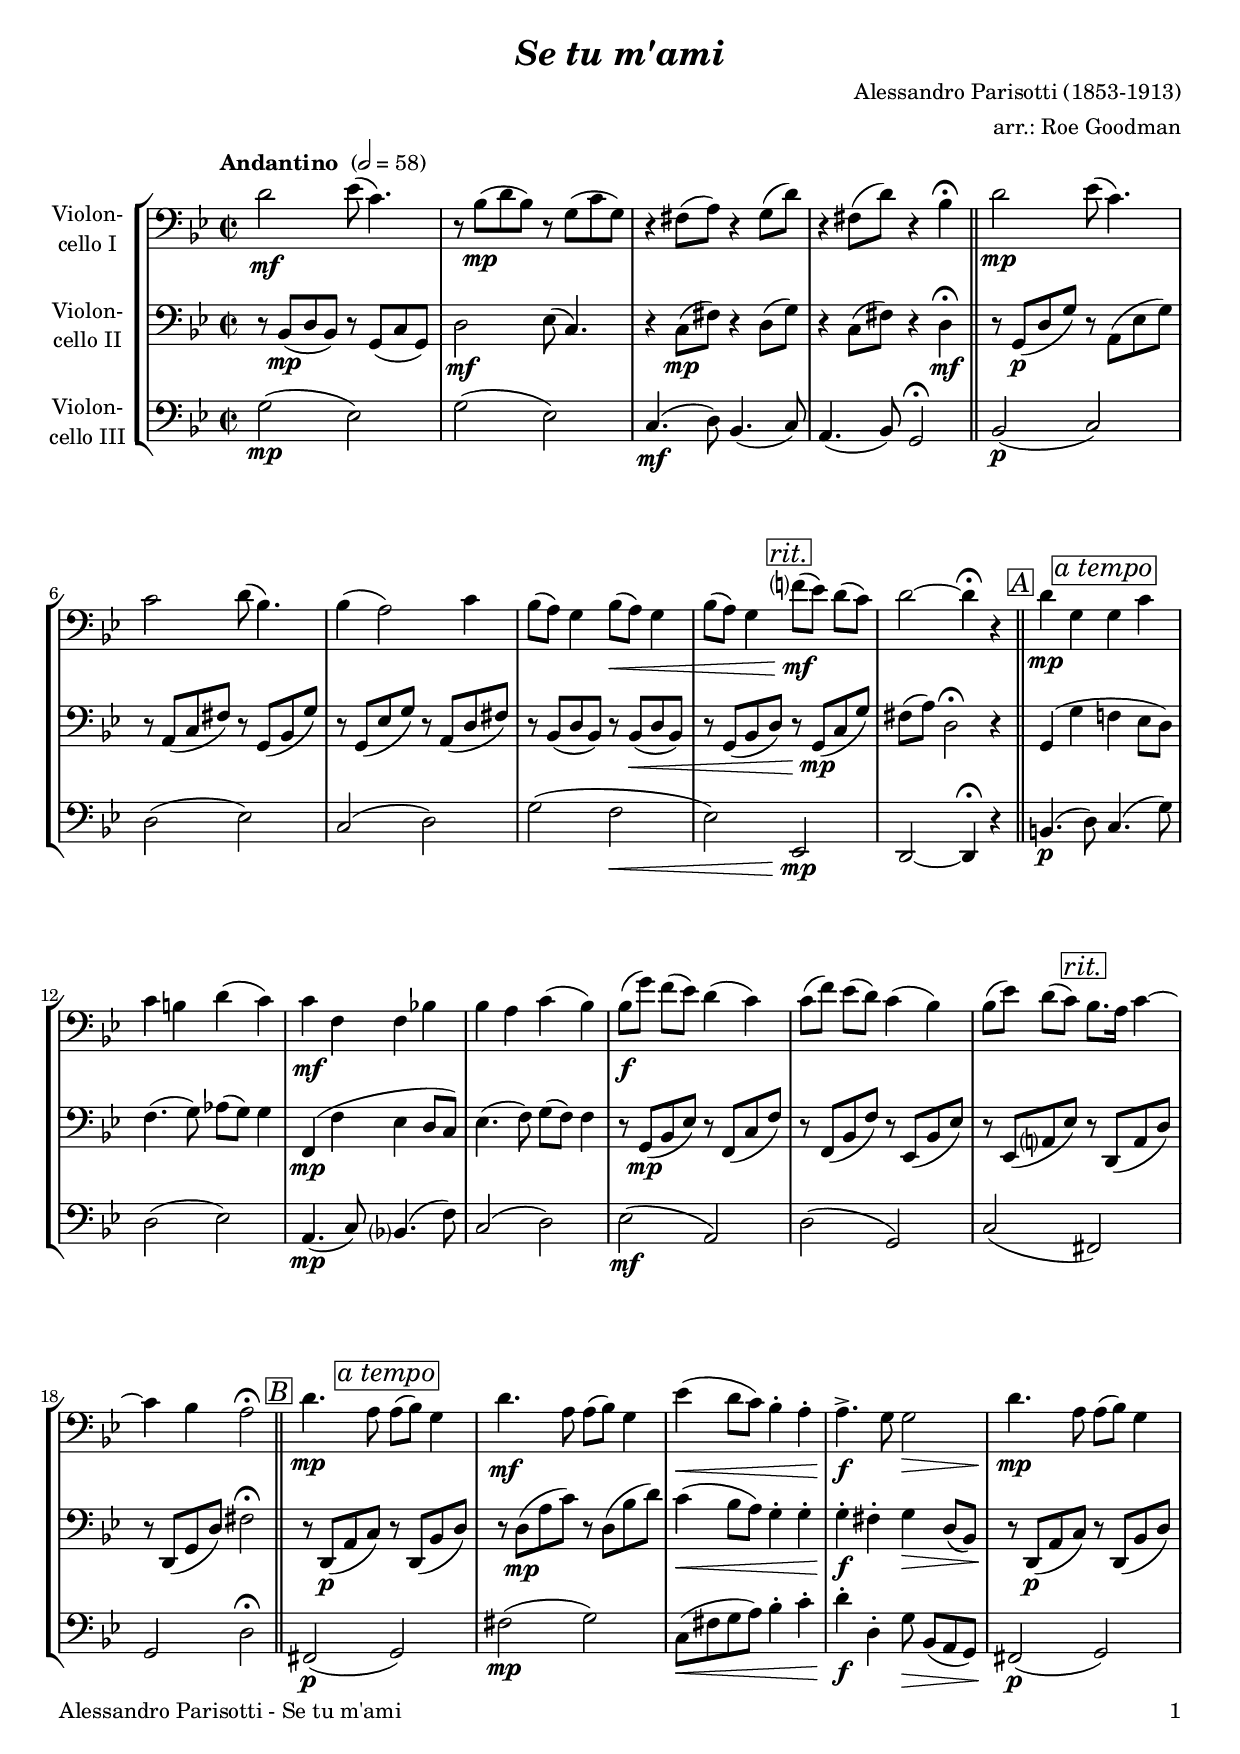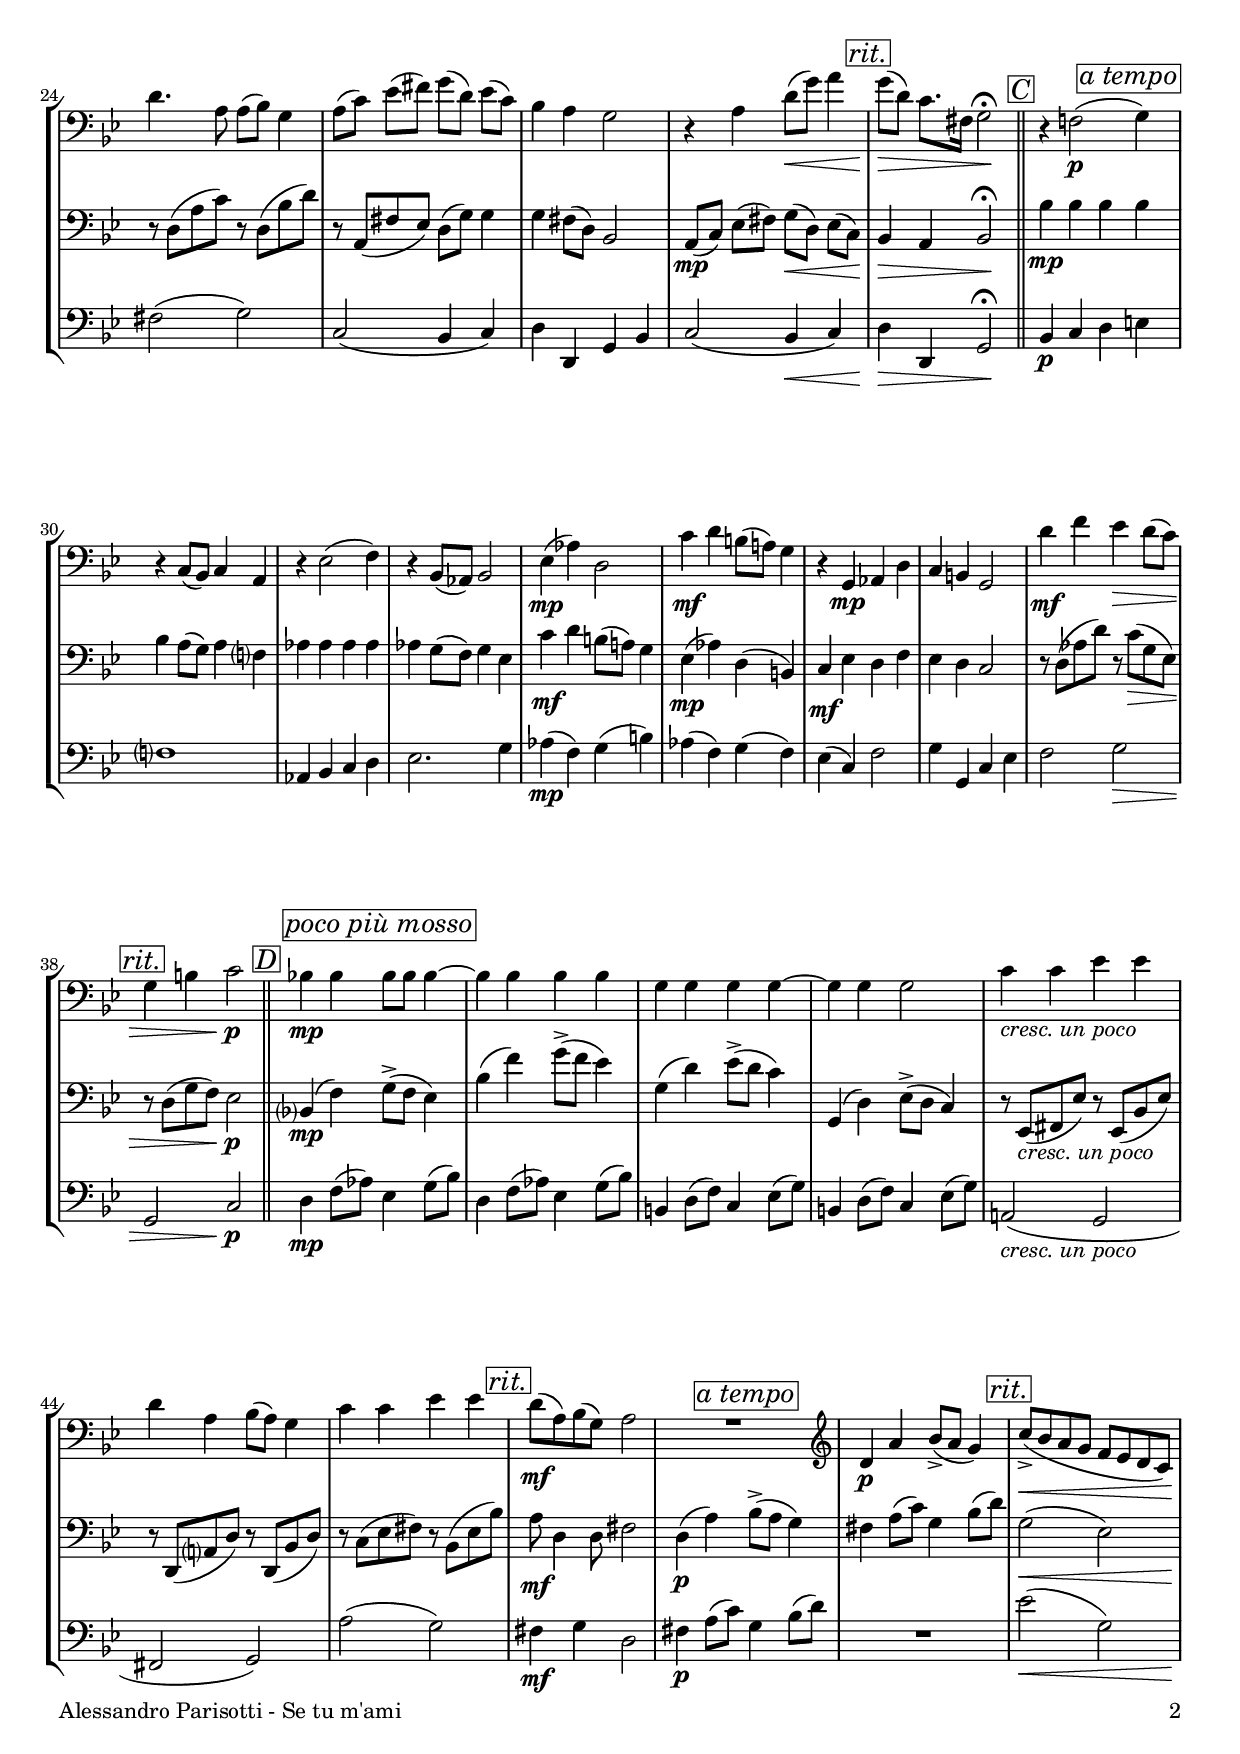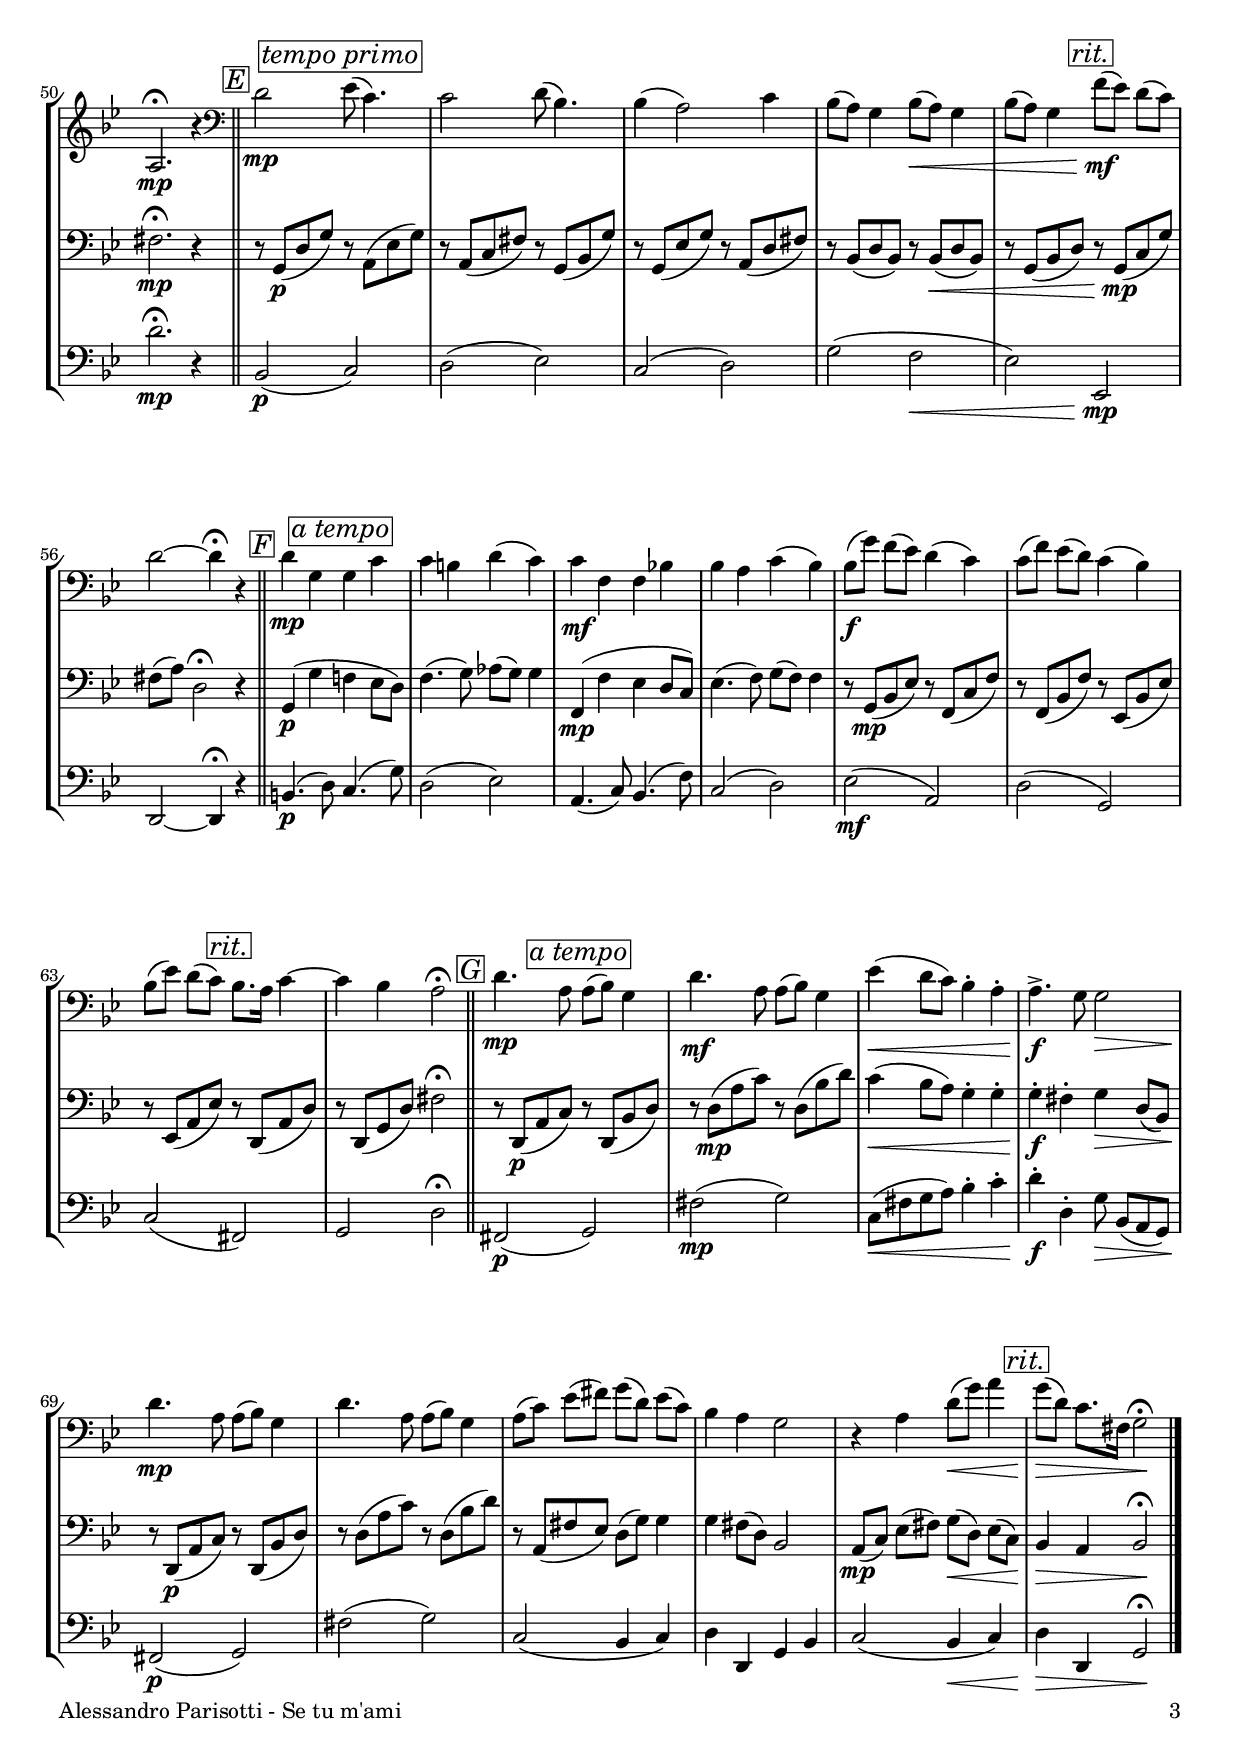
\version "2.18.2"
\include "deutsch.ly"
  
#(set-global-staff-size 19)

\header {
  title     = \markup \bold \italic "Se tu m'ami"
  composer  = "Alessandro Parisotti (1853-1913)"
  arranger  = "arr.: Roe Goodman"
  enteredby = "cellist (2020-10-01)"
%  piece     = ""
}

voiceconsts = {
  \key h \minor
  \time 2/2
  \clef "bass"
%  \numericTimeSignature
  \compressFullBarRests
  % Set default beaming for all staves
%  \set Timing.beamExceptions = #'()
%  \set Timing.baseMoment     = #(ly:make-moment 1 4)
%  \set Timing.beatStructure  = #'(1 1 1)
  \tempo "Andantino " 2=58
}

micl = "clarinet"
mifl = "flute"
miob = "oboe"
mifh = "french horn"
misx = "tenor sax"
mist = "string ensemble 1"
miba = "cello"

boxa = { \bar "||" \mark \markup \box \italic "A" }
boxb = { \bar "||" \mark \markup \box \italic "B" }
boxc = { \bar "||" \mark \markup \box \italic "C" }
boxd = { \bar "||" \mark \markup \box \italic "D" }
boxe = { \bar "||" \mark \markup \box \italic "E" }
boxf = { \bar "||" \mark \markup \box \italic "F" }
boxg = { \bar "||" \mark \markup \box \italic "G" }

atem = \mark \markup \box \italic "a tempo"
crup = \markup \italic "cresc. un poco"
ppm  = \mark \markup \box \italic "poco più mosso"
rit  = \mark \markup \box \italic "rit."
tepr = \mark \markup \box \italic "tempo primo"

va = \relative c' {
  \voiceconsts
  
  fis2\mf g8( e4.)
  r8 d(\mp fis d) r h( e h)
  r4 ais8( cis) r4 h8( fis')
  r4 ais,8( fis') r4 d\fermata \bar "||"

  fis2\mp g8( e4.)
  e2 fis8( d4.)
  d4( cis2) e4
  d8( cis) h4 d8(\< cis) h4

  d8( cis) h4 \rit a'?8(\!\mf g) fis[( e)]
  fis2~ fis4\fermata r \boxa
  fis\mp h, \atem h e
  e dis fis( e)
  e\mf a, a d!

  d cis e( d)
  d8(\f h') a[( g)] fis4( e)
  e8( a) g[( fis)] e4( d)
  d8( g) fis[( e)] \rit d8. cis16 e4~

  e d cis2\fermata \boxb
  fis4.\mp cis8 \atem cis( d) h4
  fis'4.\mf cis8 cis( d) h4
  g'(\< fis8 e) d4-. cis-.

  cis4.->\!\f h8 h2\>
  fis'4.\!\mp cis8 cis( d) h4
  fis'4. cis8 cis( d) h4
  cis8( e) g[( ais)] h( fis) g[( e)]

  d4 cis h2
  r4 cis fis8(\< h) cis4 \rit
  h8(\!\> fis) e8.[ ais,16] h2\fermata\! \boxc
  r4 a!2(\p \atem h4)
  r e,8( d) e4 cis

  r g'2( a4)
  r d,8( c) d2
  g4(\mp c) fis,2
  e'4\mf fis dis8( cis!) h4
  r h,\mp c fis
  e dis h2

  fis''4\mf a g\> fis8( e) \rit
  h4 dis e2\!\p \boxd
  d!4\mp d \ppm d8 d d4~
  d d d d
  h h h h~

  h h h2
  e4_\crup e g g
  fis cis d8( cis) h4
  e e g g \rit

  fis8(\mf cis) d( h) cis2
  << R1 \\ { s2 \atem s } >> \clef "treble"
  fis4\p cis' d8(-> cis h4) \rit
  e8(->\< d cis h a g fis e)
  cis2.\fermata\!\mp r4 \boxe \clef "bass"

  fis2\mp \tepr g8( e4.)
  e2 fis8( d4.)
  d4( cis2) e4
  d8( cis) h4 d8(\< cis) h4

  d8( cis) h4 \rit a'8(\!\mf g) fis[( e)]
  fis2~ fis4\fermata r \boxf
  fis\mp h, \atem h e
  e dis fis( e)
  e\mf a, a d!

  d cis e( d)
  d8(\f h') a[( g)] fis4( e)
  e8( a) g[( fis)] e4( d)
  d8( g) fis[( e)] \rit d8. cis16 e4~
  e d cis2\fermata \boxg

  fis4.\mp cis8 \atem cis( d) h4
  fis'4.\mf cis8 cis( d) h4
  g'(\< fis8 e) d4-. cis-.
  cis4.->\!\f h8 h2\>
  fis'4.\!\mp cis8 cis( d) h4

  fis'4. cis8 cis( d) h4
  cis8( e) g[( ais)] h( fis) g[( e)]
  d4 cis h2
  r4 cis fis8(\< h) cis4 \rit
  h8(\!\> fis) e8.[ ais,16] h2\fermata\! \bar "|."
}

vb = \relative c {
  \voiceconsts

  r8 d(\mp fis d) r h( e h)
  fis'2\mf g8( e4.)
  r4 e8(\mp ais) r4 fis8( h)
  r4 e,8( ais) r4 fis\fermata\mf \bar "||"

  r8 h,(\p fis' h) r cis,( g' h)
  r cis,( e ais) r h,( d h')
  r h,( g' h) r cis,( fis ais)
  r d,( fis d) r d(\< fis d)

  r h( d fis) \rit r\! h,(\mp e h')
  ais( cis) fis,2\fermata r4 \boxa
  h,( h' \atem a! g8 fis)
  a4.( h8) c( h) h4
  a,(\mp a' g fis8 e)

  g4.( a8) h( a) a4
  r8 h,(\mp d g) r a,( e' a)
  r a,( d a') r g,( d' g)
  r g,( cis? g') \rit r fis,( cis' fis)

  r fis,( h fis') ais2\fermata \boxb
  r8 fis,(\p cis' e) \atem r fis,( d' fis)
  r fis(\mp cis' e) r fis,( d' fis)
  e4(\< d8 cis) h4-. h-.

  h-.\!\f ais-. h\> fis8( d)
  r\! fis,(\p cis' e) r fis,( d' fis)
  r fis( cis' e) r fis,( d' fis)
  r cis,( ais' g) fis( h) h4

  h ais8( fis) d2
  cis8(\mp e) g[( ais)] h(\< fis) g[( e)] \rit
  d4\!\> cis d2\fermata\! \boxc
  d'4\mp d d \atem d
  d cis8( h) cis4 a?

  c c c c
  c h8( a) h4 g
  e'\mf fis dis8( cis!) h4
  g(\mp c) fis,( dis)
  e\mf g fis a
  g fis e2

  r8 fis( c' fis) r e(\> h g)
  r fis( h a) g2\!\p \boxd
  d?4(\mp a') \ppm h8(-> a g4)
  d'( a') h8(-> a g4)
  h,( fis') g8(-> fis e4)

  h,( fis') g8(-> fis e4)
  r8 g,(_\crup ais g') r g,( d' g)
  r fis,( cis'? fis) r fis,( d' fis)
  r e( g ais) r d,( g d') \rit

  cis\mf fis,4 fis8 ais2
  fis4(\p cis') \atem d8(-> cis h4)
  ais cis8( e) h4 d8( fis) \rit
  h,2(\< g)
  ais2.\fermata\!\mp r4 \boxe

  r8 h,(\p fis' h) r cis,( g' h)
  r cis,( e ais) r h,( d h')
  r h,( g' h) r cis,( fis ais)
  r d,( fis d) r d(\< fis d)

  r h( d fis) \rit r\! h,(\mp e h')
  ais( cis) fis,2\fermata r4 \boxf
  h,(\p h' \atem a! g8 fis)
  a4.( h8) c( h) h4
  a,(\mp a' g fis8 e)

  g4.( a8) h( a) a4
  r8 h,(\mp d g) r a,( e' a)
  r a,( d a') r g,( d' g)
  r g,( cis g') \rit r fis,( cis' fis)
  r fis,( h fis') ais2\fermata \boxg

  r8 fis,(\p cis' e) \atem r fis,( d' fis)
  r fis(\mp cis' e) r fis,( d' fis)
  e4(\< d8 cis) h4-. h-.
  h-.\!\f ais-. h\> fis8( d)
  r\! fis,(\p cis' e) r fis,( d' fis)

  r fis( cis' e) r fis,( d' fis)
  r cis,( ais' g) fis( h) h4
  h ais8( fis) d2
  cis8(\mp e) g[( ais)] h(\< fis) g[( e)] \rit
  d4\!\> cis d2\fermata\! \bar "|."
}

vc = \relative c' {
  \voiceconsts

  h2(\mp g)
  h( g)
  e4.(\mf fis8) d4.( e8)
  cis4.( d8) h2\fermata \bar "||"

  d(\p e)
  fis( g)
  e( fis)
  h( a\<

  g) \rit g,\!\mp
  fis~ fis4\fermata r \boxa
  dis'4.(\p fis8) \atem e4.( h'8)
  fis2( g)
  cis,4.(\mp e8) d?4.( a'8)

  e2( fis)
  g(\mf cis,)
  fis( h,)
  e( \rit ais,)

  h fis'\fermata \boxb
  ais,(\p \atem h)
  ais'(\mp h)
  e,8(\< ais h cis) d4-. e-.

  fis-.\!\f fis,-. h8\> d,[( cis h)]
  ais2(\!\p h)
  ais'( h)
  e,( d4 e)

  fis fis, h d
  e2( d4\< e) \rit
  fis\!\> fis, h2\fermata\! \boxc
  d4\p e fis \atem gis
  a?1

  c,4 d e fis
  g2. h4
  c(\mp a) h( dis)
  c( a) h( a)
  g( e) a2
  h4 h, e g

  a2 h\>
  h, e\!\p \boxd
  fis4\mp a8( c) \ppm g4 h8( d)
  fis,4 a8( c) g4 h8( d)
  dis,4 fis8( a) e4 g8( h)

  dis,4 fis8( a) e4 g8( h)
  cis,!2(_\crup h
  ais h)
  cis'( h) \rit

  ais4\mf h fis2
  ais4\p cis8( e) \atem h4 d8( fis)
  R1
  g2(\< h,)
  fis'2.\fermata\!\mp r4 \boxe

  d,2(\p e)
  fis( g)
  e( fis)
  h( a\<

  g) \rit g,\!\mp
  fis~ fis4\fermata r \boxf
  dis'4.(\p fis8) \atem e4.( h'8)
  fis2( g)
  cis,4.( e8) d4.( a'8)

  e2( fis)
  g(\mf cis,)
  fis( h,)
  e( \rit ais,)
  h fis'\fermata \boxg

  ais,(\p h)
  ais'(\mp h)
  e,8(\< ais h cis) d4-. e-.
  fis-.\f fis,-. h8\> d,[( cis h)]
  ais2(\!\p h)

  ais'( h)
  e,( d4 e)
  fis fis, h d
  e2( d4\< e) \rit
  fis\!\> fis, h2\fermata\! \bar "|."
}


music = \new StaffGroup <<
      \new Staff {
	\set Staff.midiInstrument = \miba
	\set Staff.instrumentName = \markup \center-column { "Violon-" "cello I" }
	\transpose h g { \va }
      }

      \new Staff {
	\set Staff.midiInstrument = \miba
	\set Staff.instrumentName = \markup \center-column { "Violon-" "cello II" }
	\transpose h g { \vb }
      }

      \new Staff {
	\set Staff.midiInstrument = \miba
	\set Staff.instrumentName = \markup \center-column { "Violon-" "cello III" }
	\transpose h g { \vc }
      }
>>

\book {
   \paper {
    print-page-number = ##t
    print-first-page-number = ##t
    ragged-last-bottom = ##f
    oddHeaderMarkup = \markup \null
    evenHeaderMarkup = \markup \null
    oddFooterMarkup = \markup {
      \fill-line {
        \on-the-fly #print-page-number-check-first
        "Alessandro Parisotti - Se tu m'ami" \fromproperty #'page:page-number-string
      }
    }
    evenFooterMarkup = \oddFooterMarkup
  } \score {
    \music
    \layout {}
  }

  \score {
    \unfoldRepeats \music

    \midi {
      \context {
        \Score
      }
    }
  }
}